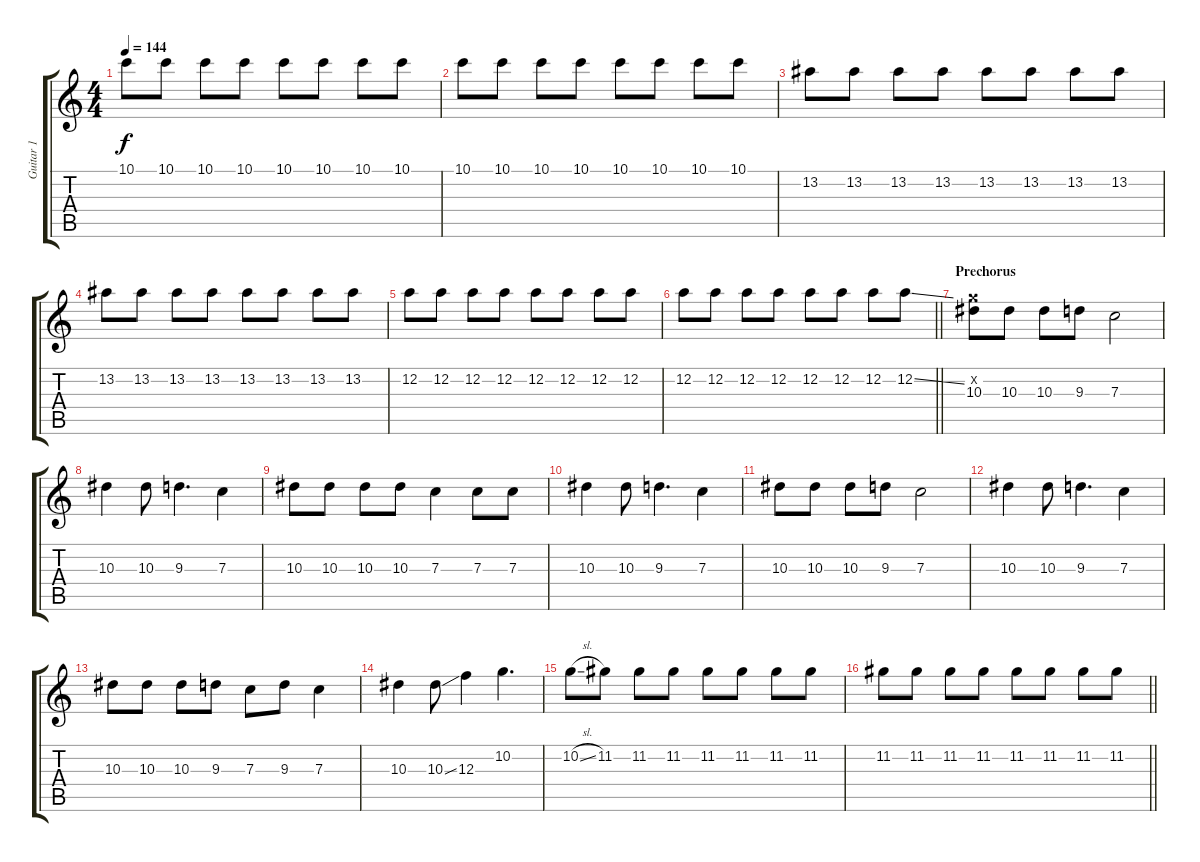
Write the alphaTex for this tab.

\track ("Guitar 1" "Guitar 1") {instrument electricguitarclean}
\staff {score tabs}
\tuning (D4 A3 F3 C3 G2 C2) {hide}
\ts (4 4)
\tempo 144
\clef g2
\ks c
10.1.8{dy f} 10.1.8 10.1.8 10.1.8 10.1.8 10.1.8 10.1.8 10.1.8 |
10.1.8 10.1.8 10.1.8 10.1.8 10.1.8 10.1.8 10.1.8 10.1.8 |
13.2.8 13.2.8 13.2.8 13.2.8 13.2.8 13.2.8 13.2.8 13.2.8 |
13.2.8 13.2.8 13.2.8 13.2.8 13.2.8 13.2.8 13.2.8 13.2.8 |
12.2.8 12.2.8 12.2.8 12.2.8 12.2.8 12.2.8 12.2.8 12.2.8 |
\barLineRight lightlight
12.2.8 12.2.8 12.2.8 12.2.8 12.2.8 12.2.8 12.2.8 12.2{ss}.8 |
\section ("" "Prechorus")
(10.2{x} 10.3).8 10.3.8 10.3.8 9.3.8 7.3.2 |
10.3.4 10.3.8 9.3.4{d} 7.3.4 |
10.3.8 10.3.8 10.3.8 10.3.8 7.3.4 7.3.8 7.3.8 |
10.3.4 10.3.8 9.3.4{d} 7.3.4 |
10.3.8 10.3.8 10.3.8 9.3.8 7.3.2 |
10.3.4 10.3.8 9.3.4{d} 7.3.4 |
10.3.8 10.3.8 10.3.8 9.3.8 7.3.8 9.3.8 7.3.4 |
10.3.4 10.3{ss}.8 12.3.4 10.2.4{d} |
10.2{sl}.8 11.2.8 11.2.8 11.2.8 11.2.8 11.2.8 11.2.8 11.2.8 |
\barLineRight lightlight
11.2.8 11.2.8 11.2.8 11.2.8 11.2.8 11.2.8 11.2.8 11.2.8
